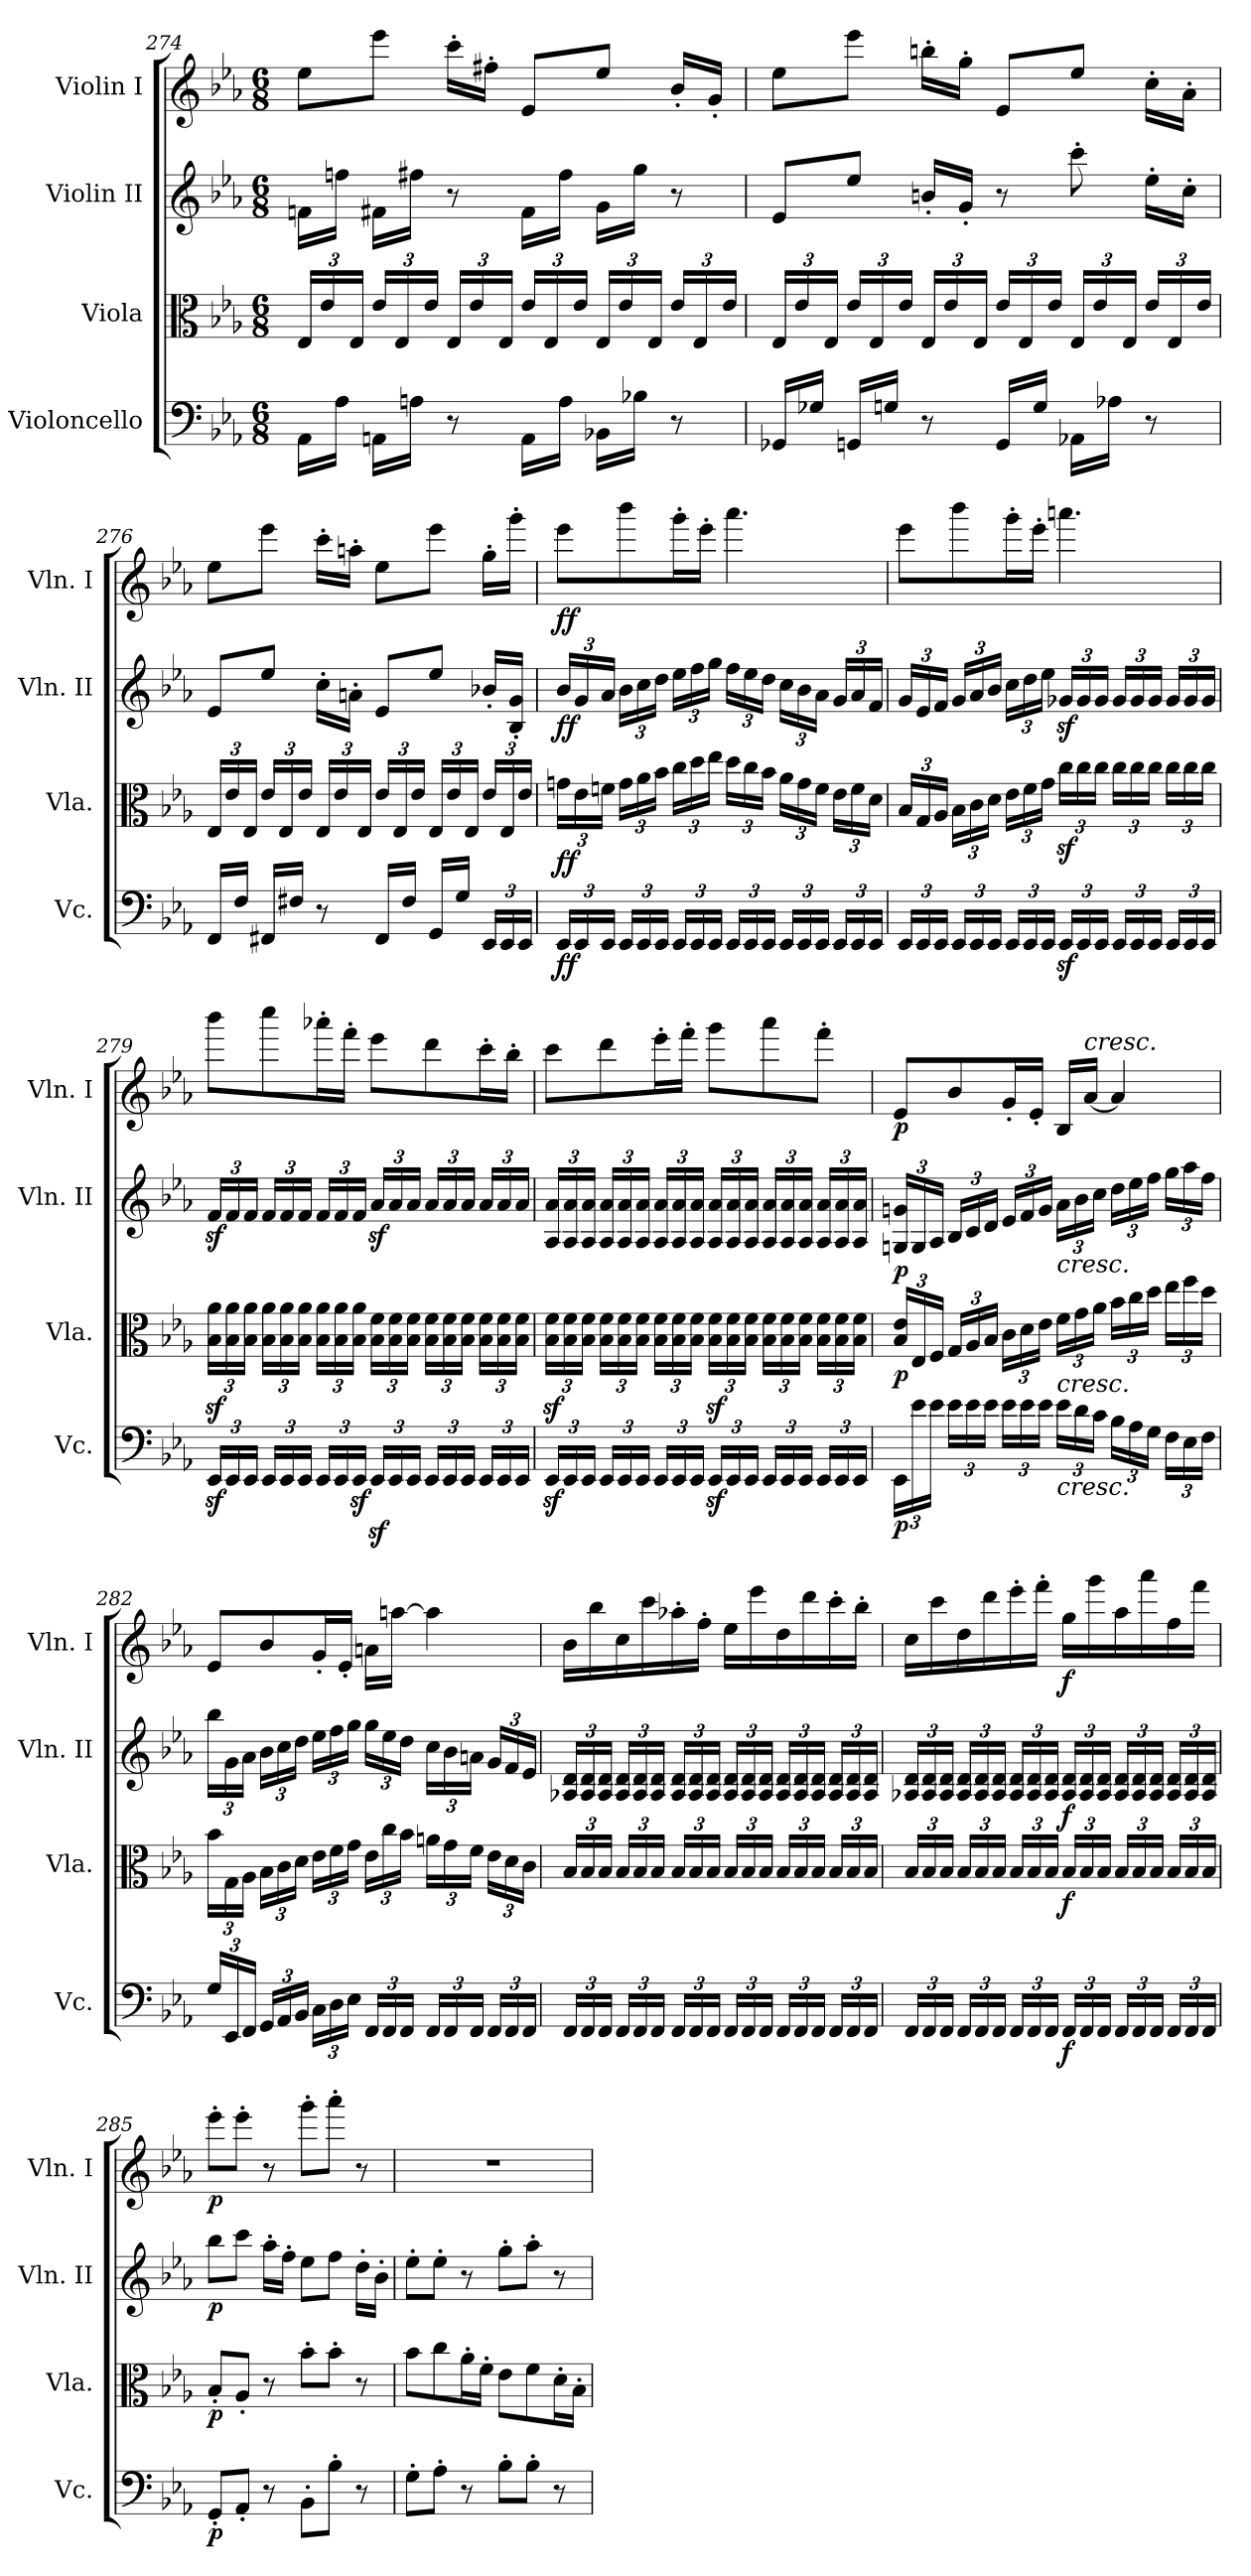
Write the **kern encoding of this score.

**kern	**dynam	**kern	**dynam	**kern	**dynam	**kern	**dynam
*part4	*part4	*part3	*part3	*part2	*part2	*part1	*part1
*staff4	*staff4	*staff3	*staff3	*staff2	*staff2	*staff1	*staff1
*I"Violoncello	*	*I"Viola	*	*I"Violin II	*	*I"Violin I	*
*I'Vc.	*	*I'Vla.	*	*I'Vln. II	*	*I'Vln. I	*
*clefF4	*	*clefC3	*	*clefG2	*	*clefG2	*
*k[b-e-a-]	*	*k[b-e-a-]	*	*k[b-e-a-]	*	*k[b-e-a-]	*
*E-:	*	*E-:	*	*E-:	*	*E-:	*
*M6/8	*	*M6/8	*	*M6/8	*	*M6/8	*
*	*	*Xbrackettup	*	*	*	*	*
=274	=274	=274	=274	=274	=274	=274	=274
16AA-\LL	.	24E-/LL	.	16fn\LL	.	8ee-\L	.
.	.	24e-/	.	.	.	.	.
16A-\JJ	.	.	.	16ffn\JJ	.	.	.
.	.	24E-/JJ	.	.	.	.	.
16AAn\LL	.	24e-/LL	.	16f#X\LL	.	8eee-\J	.
.	.	24E-/	.	.	.	.	.
16An\JJ	.	.	.	16ff#X\JJ	.	.	.
.	.	24e-/JJ	.	.	.	.	.
8r	.	24E-/LL	.	8r	.	16ccc'\LL	.
.	.	24e-/	.	.	.	.	.
.	.	.	.	.	.	16ff#X'\JJ	.
.	.	24E-/JJ	.	.	.	.	.
16AA\LL	.	24e-/LL	.	16f#\LL	.	8e-/L	.
.	.	24E-/	.	.	.	.	.
16A\JJ	.	.	.	16ff#\JJ	.	.	.
.	.	24e-/JJ	.	.	.	.	.
16BB-X\LL	.	24E-/LL	.	16g\LL	.	8ee-/J	.
.	.	24e-/	.	.	.	.	.
16B-X\JJ	.	.	.	16gg\JJ	.	.	.
.	.	24E-/JJ	.	.	.	.	.
8r	.	24e-/LL	.	8r	.	16b-'/LL	.
.	.	24E-/	.	.	.	.	.
.	.	.	.	.	.	16g'/JJ	.
.	.	24e-/JJ	.	.	.	.	.
=275	=275	=275	=275	=275	=275	=275	=275
16GG-X/LL	.	24E-/LL	.	8e-/L	.	8ee-\L	.
.	.	24e-/	.	.	.	.	.
16G-X/JJ	.	.	.	.	.	.	.
.	.	24E-/JJ	.	.	.	.	.
16GGn/LL	.	24e-/LL	.	8ee-/J	.	8eee-\J	.
.	.	24E-/	.	.	.	.	.
16Gn/JJ	.	.	.	.	.	.	.
.	.	24e-/JJ	.	.	.	.	.
8r	.	24E-/LL	.	16bn'/LL	.	16bbn'\LL	.
.	.	24e-/	.	.	.	.	.
.	.	.	.	16g'/JJ	.	16gg'\JJ	.
.	.	24E-/JJ	.	.	.	.	.
16GG/LL	.	24e-/LL	.	8r	.	8e-/L	.
.	.	24E-/	.	.	.	.	.
16G/JJ	.	.	.	.	.	.	.
.	.	24e-/JJ	.	.	.	.	.
16AA-X\LL	.	24E-/LL	.	8ccc'\	.	8ee-/J	.
.	.	24e-/	.	.	.	.	.
16A-X\JJ	.	.	.	.	.	.	.
.	.	24E-/JJ	.	.	.	.	.
8r	.	24e-/LL	.	16ee-'\LL	.	16cc'\LL	.
.	.	24E-/	.	.	.	.	.
.	.	.	.	16cc'\JJ	.	16a-'\JJ	.
.	.	24e-/JJ	.	.	.	.	.
=276	=276	=276	=276	=276	=276	=276	=276
16FF/LL	.	24E-/LL	.	8e-/L	.	8ee-\L	.
.	.	24e-/	.	.	.	.	.
16F/JJ	.	.	.	.	.	.	.
.	.	24E-/JJ	.	.	.	.	.
16FF#X/LL	.	24e-/LL	.	8ee-/J	.	8eee-\J	.
.	.	24E-/	.	.	.	.	.
16F#X/JJ	.	.	.	.	.	.	.
.	.	24e-/JJ	.	.	.	.	.
8r	.	24E-/LL	.	16cc'\LL	.	16ccc'\LL	.
.	.	24e-/	.	.	.	.	.
.	.	.	.	16an'\JJ	.	16aan'\JJ	.
.	.	24E-/JJ	.	.	.	.	.
16FF#/LL	.	24e-/LL	.	8e-/L	.	8ee-\L	.
.	.	24E-/	.	.	.	.	.
16F#/JJ	.	.	.	.	.	.	.
.	.	24e-/JJ	.	.	.	.	.
16GG/LL	.	24E-/LL	.	8ee-/J	.	8eee-\J	.
.	.	24e-/	.	.	.	.	.
16G/JJ	.	.	.	.	.	.	.
.	.	24E-/JJ	.	.	.	.	.
*Xbrackettup	*	*	*	*	*	*	*
24EE-/LL	.	24e-/LL	.	16b-X'/LL	.	16gg'\LL	.
24EE-/	.	24E-/	.	.	.	.	.
.	.	.	.	16B-/' 16g/'JJ	.	16ggg'\JJ	.
24EE-/JJ	.	24e-/JJ	.	.	.	.	.
=277	=277	=277	=277	=277	=277	=277	=277
*	*	*	*	*Xbrackettup	*	*	*
!	!LO:DY:b	!	!LO:DY:b	!	!LO:DY:b	!	!LO:DY:b
24EE-/LL	ff	24gn\LL	ff	24b-/LL	ff	8eee-\L	ff
24EE-/	.	24e-\	.	24g/	.	.	.
24EE-/JJ	.	24fn\JJ	.	24a-/JJ	.	.	.
24EE-/LL	.	24g\LL	.	24b-\LL	.	8bbb-\	.
24EE-/	.	24a-\	.	24cc\	.	.	.
24EE-/JJ	.	24b-\JJ	.	24dd\JJ	.	.	.
24EE-/LL	.	24cc\LL	.	24ee-\LL	.	16ggg'\L	.
24EE-/	.	24dd\	.	24ff\	.	.	.
.	.	.	.	.	.	16eee-'\JJ	.
24EE-/JJ	.	24ee-\JJ	.	24gg\JJ	.	.	.
24EE-/LL	.	24dd\LL	.	24ff\LL	.	4.aaa-\	.
24EE-/	.	24cc\	.	24ee-\	.	.	.
24EE-/JJ	.	24b-\JJ	.	24dd\JJ	.	.	.
24EE-/LL	.	24a-\LL	.	24cc\LL	.	.	.
24EE-/	.	24g\	.	24b-\	.	.	.
24EE-/JJ	.	24f\JJ	.	24a-\JJ	.	.	.
24EE-/LL	.	24e-\LL	.	24g/LL	.	.	.
24EE-/	.	24f\	.	24a-/	.	.	.
24EE-/JJ	.	24d\JJ	.	24f/JJ	.	.	.
=278	=278	=278	=278	=278	=278	=278	=278
24EE-/LL	.	24B-/LL	.	24g/LL	.	8eee-\L	.
24EE-/	.	24G/	.	24e-/	.	.	.
24EE-/JJ	.	24A-/JJ	.	24f/JJ	.	.	.
24EE-/LL	.	24B-\LL	.	24g/LL	.	8bbb-\	.
24EE-/	.	24c\	.	24a-/	.	.	.
24EE-/JJ	.	24d\JJ	.	24b-/JJ	.	.	.
24EE-/LL	.	24e-\LL	.	24cc\LL	.	16ggg'\L	.
24EE-/	.	24f\	.	24dd\	.	.	.
.	.	.	.	.	.	16eee-'\JJ	.
24EE-/JJ	.	24g\JJ	.	24ee-\JJ	.	.	.
24EE-z</LL	.	24ccz<\LL	.	24g-Xz</LL	.	4.aaan\	.
24EE-/	.	24cc\	.	24g-/	.	.	.
24EE-/JJ	.	24cc\JJ	.	24g-/JJ	.	.	.
24EE-/LL	.	24cc\LL	.	24g-/LL	.	.	.
24EE-/	.	24cc\	.	24g-/	.	.	.
24EE-/JJ	.	24cc\JJ	.	24g-/JJ	.	.	.
24EE-/LL	.	24cc\LL	.	24g-/LL	.	.	.
24EE-/	.	24cc\	.	24g-/	.	.	.
24EE-/JJ	.	24cc\JJ	.	24g-/JJ	.	.	.
=279	=279	=279	=279	=279	=279	=279	=279
24EE-z</LL	.	24B-\z< 24a-\z<LL	.	24fz</LL	.	8bbb-\L	.
24EE-/	.	24B-\ 24a-\	.	24f/	.	.	.
24EE-/JJ	.	24B-\ 24a-\JJ	.	24f/JJ	.	.	.
24EE-/LL	.	24B-\ 24a-\LL	.	24f/LL	.	8cccc\	.
24EE-/	.	24B-\ 24a-\	.	24f/	.	.	.
24EE-/JJ	.	24B-\ 24a-\JJ	.	24f/JJ	.	.	.
24EE-/LL	.	24B-\ 24a-\LL	.	24f/LL	.	16aaa-X'\L	.
24EE-/	.	24B-\ 24a-\	.	24f/	.	.	.
.	.	.	.	.	.	16fff'\JJ	.
24EE-z</JJ	.	24B-\ 24a-\JJ	.	24f/JJ	.	.	.
24EE-z</LL	.	24B-\ 24f\LL	.	24a-z</LL	.	8eee-\L	.
24EE-/	.	24B-\ 24f\	.	24a-/	.	.	.
24EE-/JJ	.	24B-\ 24f\JJ	.	24a-/JJ	.	.	.
24EE-/LL	.	24B-\ 24f\LL	.	24a-/LL	.	8ddd\	.
24EE-/	.	24B-\ 24f\	.	24a-/	.	.	.
24EE-/JJ	.	24B-\ 24f\JJ	.	24a-/JJ	.	.	.
24EE-/LL	.	24B-\ 24f\LL	.	24a-/LL	.	16ccc'\L	.
24EE-/	.	24B-\ 24f\	.	24a-/	.	.	.
.	.	.	.	.	.	16bb-'\JJ	.
24EE-/JJ	.	24B-\ 24f\JJ	.	24a-/JJ	.	.	.
=280	=280	=280	=280	=280	=280	=280	=280
24EE-z</LL	.	24B-\z< 24f\z<LL	.	24A-/ 24a-/LL	.	8ccc\L	.
24EE-/	.	24B-\ 24f\	.	24A-/ 24a-/	.	.	.
24EE-/JJ	.	24B-\ 24f\JJ	.	24A-/ 24a-/JJ	.	.	.
24EE-/LL	.	24B-\ 24f\LL	.	24A-/ 24a-/LL	.	8ddd\	.
24EE-/	.	24B-\ 24f\	.	24A-/ 24a-/	.	.	.
24EE-/JJ	.	24B-\ 24f\JJ	.	24A-/ 24a-/JJ	.	.	.
24EE-/LL	.	24B-\ 24f\LL	.	24A-/ 24a-/LL	.	16eee-'\L	.
24EE-/	.	24B-\ 24f\	.	24A-/ 24a-/	.	.	.
.	.	.	.	.	.	16fff'\JJ	.
24EE-/JJ	.	24B-\ 24f\JJ	.	24A-/ 24a-/JJ	.	.	.
24EE-z</LL	.	24B-\z< 24f\z<LL	.	24A-/ 24a-/LL	.	8ggg\L	.
24EE-/	.	24B-\ 24f\	.	24A-/ 24a-/	.	.	.
24EE-/JJ	.	24B-\ 24f\JJ	.	24A-/ 24a-/JJ	.	.	.
24EE-/LL	.	24B-\ 24f\LL	.	24A-/ 24a-/LL	.	8aaa-\	.
24EE-/	.	24B-\ 24f\	.	24A-/ 24a-/	.	.	.
24EE-/JJ	.	24B-\ 24f\JJ	.	24A-/ 24a-/JJ	.	.	.
24EE-/LL	.	24B-\ 24f\LL	.	24A-/ 24a-/LL	.	8fff'\J	.
24EE-/	.	24B-\ 24f\	.	24A-/ 24a-/	.	.	.
24EE-/JJ	.	24B-\ 24f\JJ	.	24A-/ 24a-/JJ	.	.	.
=281	=281	=281	=281	=281	=281	=281	=281
!	!LO:DY:b	!	!LO:DY:b	!	!LO:DY:b	!	!LO:DY:b
24EE-\LL	p	24B-/ 24e-/LL	p	24Gn/ 24gn/LL	p	8e-/L	p
24e-\	.	24E-/	.	24G/	.	.	.
24e-\JJ	.	24F/JJ	.	24A-/JJ	.	.	.
24e-\LL	.	24G/LL	.	24B-/LL	.	8b-/	.
24e-\	.	24A-/	.	24c/	.	.	.
24e-\JJ	.	24B-/JJ	.	24d/JJ	.	.	.
24e-\LL	.	24c\LL	.	24e-/LL	.	16g'/L	.
24e-\	.	24d\	.	24f/	.	.	.
.	.	.	.	.	.	16e-'/JJ	.
24e-\JJ	.	24e-\JJ	.	24g/JJ	.	.	.
!	!	!	!	!LO:TX:b:i:t=cresc.	!	!	!
!LO:TX:a:i:t=cresc.	!	!	!	!	!	!	!
!LO:TX:b:i:t=cresc.	!	!	!	!	!	!	!
24e-\LL	.	24f\LL	.	24a-\LL	.	16B-/LL	.
24d\	.	24g\	.	24b-\	.	.	.
!	!	!	!	!	!	!LO:TX:a:i:t=cresc.	!
.	.	.	.	.	.	[16a-/JJ	.
24c\JJ	.	24a-\JJ	.	24cc\JJ	.	.	.
24B-\LL	.	24b-\LL	.	24dd\LL	.	4a-/]	.
24A-\	.	24cc\	.	24ee-\	.	.	.
24G\JJ	.	24dd\JJ	.	24ff\JJ	.	.	.
24F\LL	.	24ee-\LL	.	24gg\LL	.	.	.
24E-\	.	24ff\	.	24aa-\	.	.	.
24F\JJ	.	24dd\JJ	.	24ff\JJ	.	.	.
=282	=282	=282	=282	=282	=282	=282	=282
24G/LL	.	24b-\LL	.	24bb-\LL	.	8e-/L	.
24EE-/	.	24G\	.	24g\	.	.	.
24FF/JJ	.	24A-\JJ	.	24a-\JJ	.	.	.
24GG/LL	.	24B-\LL	.	24b-\LL	.	8b-/	.
24AA-/	.	24c\	.	24cc\	.	.	.
24BB-/JJ	.	24d\JJ	.	24dd\JJ	.	.	.
24C\LL	.	24e-\LL	.	24ee-\LL	.	16g'/L	.
24D\	.	24f\	.	24ff\	.	.	.
.	.	.	.	.	.	16e-'/JJ	.
24E-\JJ	.	24g\JJ	.	24gg\JJ	.	.	.
24FF/LL	.	24e-\LL	.	24gg\LL	.	16an\LL	.
24FF/	.	24cc\	.	24ee-\	.	.	.
.	.	.	.	.	.	[16aan\JJ	.
24FF/JJ	.	24b-\JJ	.	24dd\JJ	.	.	.
24FF/LL	.	24an\LL	.	24cc\LL	.	4aa\]	.
24FF/	.	24g\	.	24b-\	.	.	.
24FF/JJ	.	24f\JJ	.	24an\JJ	.	.	.
24FF/LL	.	24e-\LL	.	24g/LL	.	.	.
24FF/	.	24d\	.	24f/	.	.	.
24FF/JJ	.	24c\JJ	.	24e-/JJ	.	.	.
=283	=283	=283	=283	=283	=283	=283	=283
24FF/LL	.	24B-/LL	.	24A-X/ 24d/LL	.	16b-\LL	.
24FF/	.	24B-/	.	24A-/ 24d/	.	.	.
.	.	.	.	.	.	16bb-\	.
24FF/JJ	.	24B-/JJ	.	24A-/ 24d/JJ	.	.	.
24FF/LL	.	24B-/LL	.	24A-/ 24d/LL	.	16cc\	.
24FF/	.	24B-/	.	24A-/ 24d/	.	.	.
.	.	.	.	.	.	16ccc\	.
24FF/JJ	.	24B-/JJ	.	24A-/ 24d/JJ	.	.	.
24FF/LL	.	24B-/LL	.	24A-/ 24d/LL	.	16aa-X'\	.
24FF/	.	24B-/	.	24A-/ 24d/	.	.	.
.	.	.	.	.	.	16ff'\JJ	.
24FF/JJ	.	24B-/JJ	.	24A-/ 24d/JJ	.	.	.
24FF/LL	.	24B-/LL	.	24A-/ 24d/LL	.	16ee-\LL	.
24FF/	.	24B-/	.	24A-/ 24d/	.	.	.
.	.	.	.	.	.	16eee-\	.
24FF/JJ	.	24B-/JJ	.	24A-/ 24d/JJ	.	.	.
24FF/LL	.	24B-/LL	.	24A-/ 24d/LL	.	16dd\	.
24FF/	.	24B-/	.	24A-/ 24d/	.	.	.
.	.	.	.	.	.	16ddd\	.
24FF/JJ	.	24B-/JJ	.	24A-/ 24d/JJ	.	.	.
24FF/LL	.	24B-/LL	.	24A-/ 24d/LL	.	16ccc'\	.
24FF/	.	24B-/	.	24A-/ 24d/	.	.	.
.	.	.	.	.	.	16bb-'\JJ	.
24FF/JJ	.	24B-/JJ	.	24A-/ 24d/JJ	.	.	.
=284	=284	=284	=284	=284	=284	=284	=284
24FF/LL	.	24B-/LL	.	24A-X/ 24d/LL	.	16cc\LL	.
24FF/	.	24B-/	.	24A-/ 24d/	.	.	.
.	.	.	.	.	.	16ccc\	.
24FF/JJ	.	24B-/JJ	.	24A-/ 24d/JJ	.	.	.
24FF/LL	.	24B-/LL	.	24A-/ 24d/LL	.	16dd\	.
24FF/	.	24B-/	.	24A-/ 24d/	.	.	.
.	.	.	.	.	.	16ddd\	.
24FF/JJ	.	24B-/JJ	.	24A-/ 24d/JJ	.	.	.
24FF/LL	.	24B-/LL	.	24A-/ 24d/LL	.	16eee-'\	.
24FF/	.	24B-/	.	24A-/ 24d/	.	.	.
.	.	.	.	.	.	16fff'\JJ	.
24FF/JJ	.	24B-/JJ	.	24A-/ 24d/JJ	.	.	.
!	!LO:DY:b	!	!LO:DY:b	!	!LO:DY:b	!	!LO:DY:b
24FF/LL	f	24B-/LL	f	24A-/ 24d/LL	f	16gg\LL	f
24FF/	.	24B-/	.	24A-/ 24d/	.	.	.
.	.	.	.	.	.	16ggg\	.
24FF/JJ	.	24B-/JJ	.	24A-/ 24d/JJ	.	.	.
24FF/LL	.	24B-/LL	.	24A-/ 24d/LL	.	16aa-\	.
24FF/	.	24B-/	.	24A-/ 24d/	.	.	.
.	.	.	.	.	.	16aaa-\	.
24FF/JJ	.	24B-/JJ	.	24A-/ 24d/JJ	.	.	.
24FF/LL	.	24B-/LL	.	24A-/ 24d/LL	.	16ff\	.
24FF/	.	24B-/	.	24A-/ 24d/	.	.	.
.	.	.	.	.	.	16fff\JJ	.
24FF/JJ	.	24B-/JJ	.	24A-/ 24d/JJ	.	.	.
=285	=285	=285	=285	=285	=285	=285	=285
!	!LO:DY:b	!	!LO:DY:b	!	!LO:DY:b	!	!LO:DY:b
8GG'/L	p	8B-'/L	p	8bb-\L	p	8eee-'\L	p
8AA-'/J	.	8A-'/J	.	8ccc\J	.	8eee-'\J	.
8r	.	8r	.	16aa-'\LL	.	8r	.
.	.	.	.	16ff'\JJ	.	.	.
8BB-'\L	.	8b-'\L	.	8ee-\L	.	8ggg'\L	.
8B-'\J	.	8b-'\J	.	8ff\J	.	8aaa-'\J	.
8r	.	8r	.	16dd'\LL	.	8r	.
.	.	.	.	16b-'\JJ	.	.	.
=286	=286	=286	=286	=286	=286	=286	=286
8G'\L	.	8b-\L	.	8ee-'\L	.	2.r	.
8A-'\J	.	8cc\	.	8ee-'\J	.	.	.
8r	.	16a-'\L	.	8r	.	.	.
.	.	16f'\JJ	.	.	.	.	.
8B-'\L	.	8e-\L	.	8gg'\L	.	.	.
8B-'\J	.	8f\	.	8aa-'\J	.	.	.
8r	.	16d'\L	.	8r	.	.	.
.	.	16B-'\JJ	.	.	.	.	.
=	=	=	=	=	=	=	=
*-	*-	*-	*-	*-	*-	*-	*-
